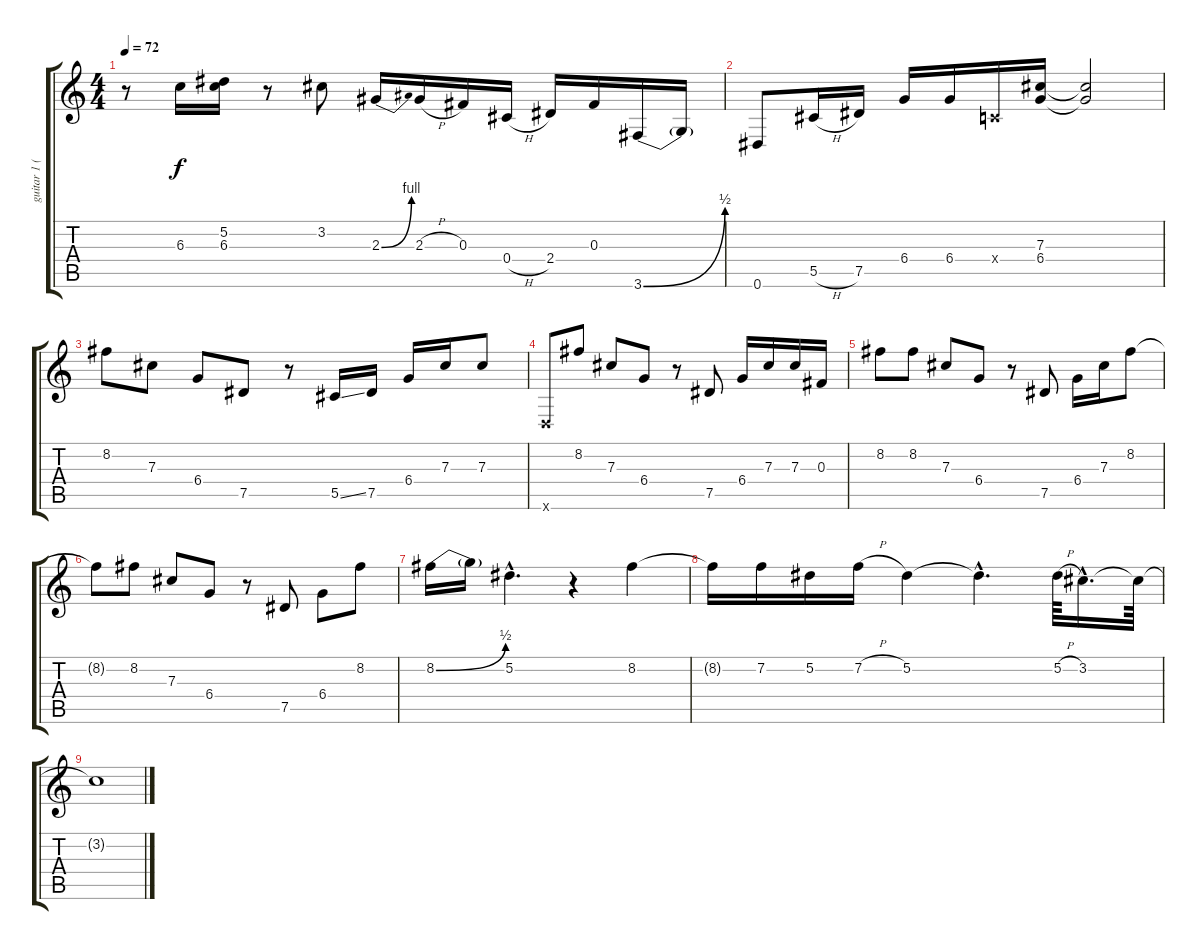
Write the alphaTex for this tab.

\track ("guitar 1 (w/talk box)" "guitar 1 (") {instrument overdrivenguitar}
\staff {score tabs}
\tuning (Eb4 Bb3 Gb3 Db3 Ab2 Eb2) {hide}
\ts (4 4)
\tempo 72
\clef g2
\ks c
r.8{dy f} 6.3.16 (5.2 6.3).16 r.8 3.2.8 2.3{be (bend 0 0 60 4)}.16 2.3{h}.16 0.3.16 0.4{h}.16 2.4.16 0.3.16 3.6{be (bend 0 0 60 2)}.16 3.6{t}.16 |
0.6.8 5.5{h}.16 7.5.16 6.4.16 6.4.16 -1.4{x}.16 (7.3 6.4).16 (7.3{t} 6.4{t}).2 |
8.2.8 7.3.8 6.4.8 7.5.8 r.8 5.5{ss}.16 7.5.16 6.4.16 7.3.16 7.3.8 |
-1.6{x}.8 8.2.8 7.3.8 6.4.8 r.8 7.5.8 6.4.16 7.3.16 7.3.16 0.3.16 |
8.2.8 8.2.8 7.3.8 6.4.8 r.8 7.5.8 6.4.16 7.3.16 8.2.8 |
8.2{t}.8 8.2.8 7.3.8 6.4.8 r.8 7.5.8 6.4.8 8.2.8 |
8.2{be (bend 0 0 60 2)}.16 8.2{t}.16 5.2{hac}.4{d} r.4 8.2.4 |
8.2{t}.16 7.2.16 5.2.16 7.2{h}.16 5.2.4 5.2{hac t}.4{d} 5.2{h}.64 3.2{hac}.16{d} 3.2{t}.64 |
3.2{t}.1
